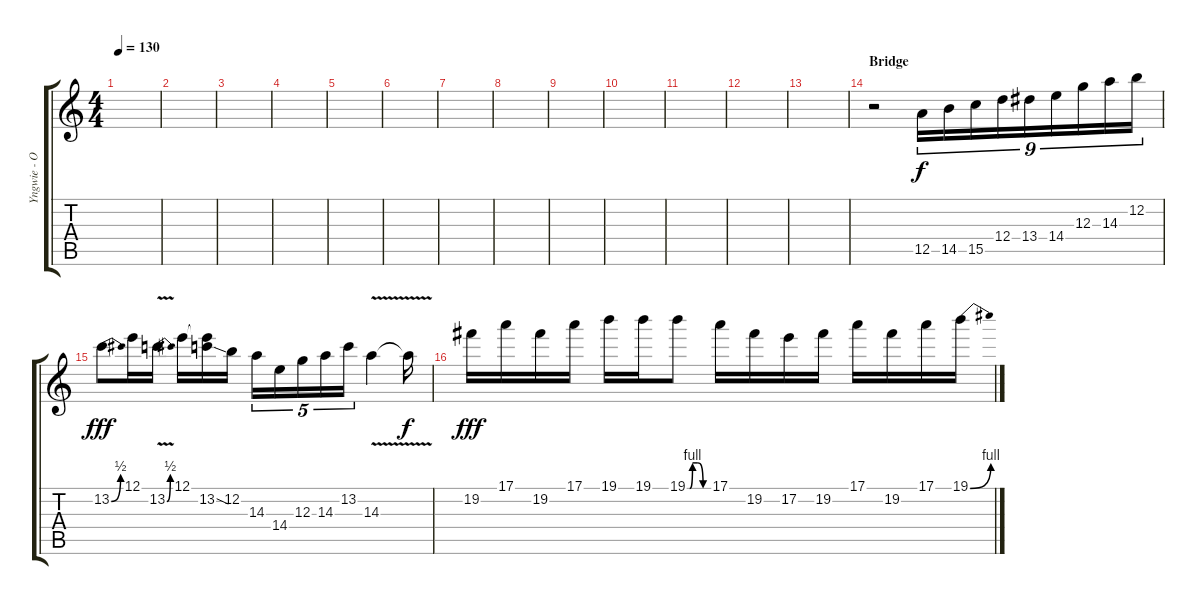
\track ("Yngwie - Overdub" "Yngwie - O") {instrument distortionguitar}
\staff {score tabs}
\tuning (E4 B3 G3 D3 A2 E2) {hide}
\ts (4 4)
\tempo 130
\clef g2
\ks c
|
|
|
|
|
|
|
|
|
|
|
|
|
\section ("" "Bridge")
r.2{volume 8 instrument viola} 12.5.16{tu (9 8)} 14.5.16{tu (9 8)} 15.5.16{tu (9 8)} 12.4.16{tu (9 8)} 13.4.16{tu (9 8)} 14.4.16{tu (9 8)} 12.3.16{tu (9 8)} 14.3.16{tu (9 8)} 12.2.16{tu (9 8)} |
13.2{be (bend 0 0 60 2)}.8{dy fff} 12.1.16 13.2{be (bend 0 0 60 2) v}.16 12.1.16 (12.1{t} 13.2{sod}).16 12.2.16 14.3.16{tu (5 4)} 14.4.16{tu (5 4)} 12.3.16{tu (5 4)} 14.3.16{tu (5 4)} 13.2.16{tu (5 4)} 14.3{v}.4 14.3{t}.16{dy f} |
19.2.16{dy fff} 17.1.16 19.2.16 17.1.16 19.1.16 19.1.16 19.1{be (custom 0 0 7 0 15 4 30 4 45 0 60 0)}.8 17.1.16 19.2.16 17.2.16 19.2.16 17.1.16 19.2.16 17.1.16 19.1{be (bend 0 0 60 4)}.16
